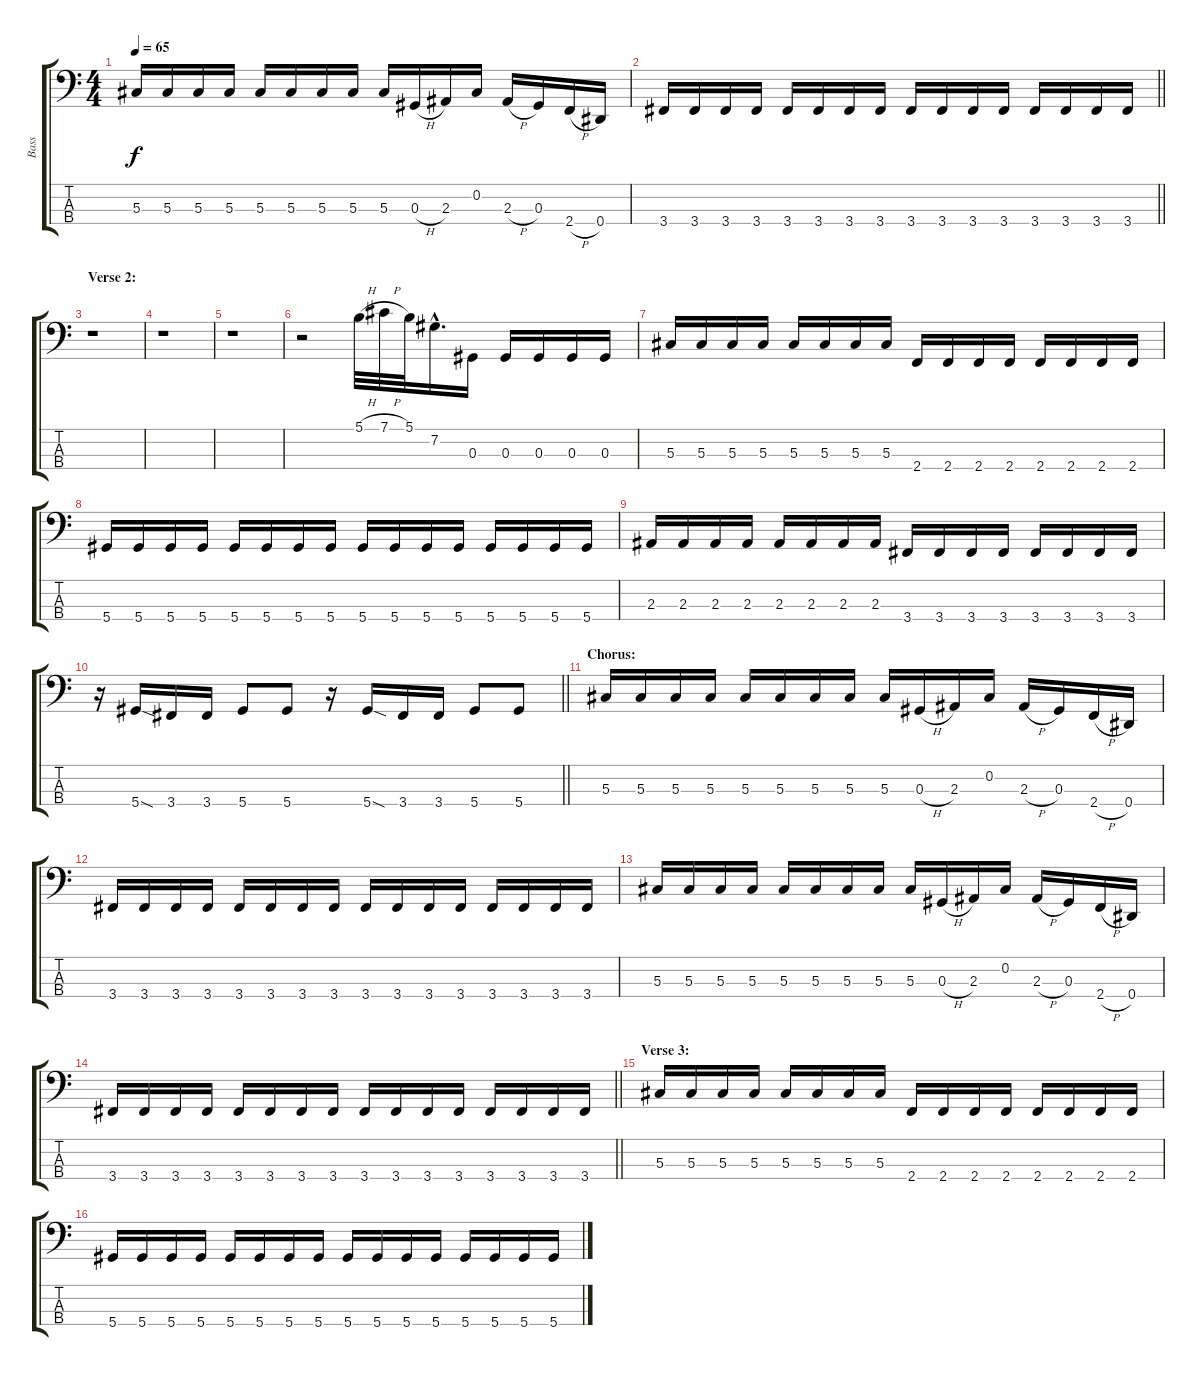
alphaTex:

\track ("Bass" "Bass") {instrument fretlessbass}
\staff {score tabs}
\tuning (Gb2 Db2 Ab1 Eb1) {hide}
\ts (4 4)
\tempo 65
\clef f4
\ks c
5.3.16{dy f} 5.3.16 5.3.16 5.3.16 5.3.16 5.3.16 5.3.16 5.3.16 5.3.16 0.3{h}.16 2.3.16 0.2.16 2.3{h}.16 0.3.16 2.4{h}.16 0.4.16 |
\barLineRight lightlight
3.4.16 3.4.16 3.4.16 3.4.16 3.4.16 3.4.16 3.4.16 3.4.16 3.4.16 3.4.16 3.4.16 3.4.16 3.4.16 3.4.16 3.4.16 3.4.16 |
\section ("" "Verse 2:")
r.1 |
r.1 |
r.1 |
r.2 5.1{h}.32 7.1{h}.32 5.1.32 7.2{hac}.16{d} 0.3.16 0.3.16 0.3.16 0.3.16 0.3.16 |
5.3.16 5.3.16 5.3.16 5.3.16 5.3.16 5.3.16 5.3.16 5.3.16 2.4.16 2.4.16 2.4.16 2.4.16 2.4.16 2.4.16 2.4.16 2.4.16 |
5.4.16 5.4.16 5.4.16 5.4.16 5.4.16 5.4.16 5.4.16 5.4.16 5.4.16 5.4.16 5.4.16 5.4.16 5.4.16 5.4.16 5.4.16 5.4.16 |
2.3.16 2.3.16 2.3.16 2.3.16 2.3.16 2.3.16 2.3.16 2.3.16 3.4.16 3.4.16 3.4.16 3.4.16 3.4.16 3.4.16 3.4.16 3.4.16 |
\barLineRight lightlight
r.16 5.4{sod}.16 3.4.16 3.4.16 5.4.8 5.4.8 r.16 5.4{sod}.16 3.4.16 3.4.16 5.4.8 5.4.8 |
\section ("" "Chorus:")
5.3.16 5.3.16 5.3.16 5.3.16 5.3.16 5.3.16 5.3.16 5.3.16 5.3.16 0.3{h}.16 2.3.16 0.2.16 2.3{h}.16 0.3.16 2.4{h}.16 0.4.16 |
3.4.16 3.4.16 3.4.16 3.4.16 3.4.16 3.4.16 3.4.16 3.4.16 3.4.16 3.4.16 3.4.16 3.4.16 3.4.16 3.4.16 3.4.16 3.4.16 |
5.3.16 5.3.16 5.3.16 5.3.16 5.3.16 5.3.16 5.3.16 5.3.16 5.3.16 0.3{h}.16 2.3.16 0.2.16 2.3{h}.16 0.3.16 2.4{h}.16 0.4.16 |
\barLineRight lightlight
3.4.16 3.4.16 3.4.16 3.4.16 3.4.16 3.4.16 3.4.16 3.4.16 3.4.16 3.4.16 3.4.16 3.4.16 3.4.16 3.4.16 3.4.16 3.4.16 |
\section ("" "Verse 3:")
5.3.16 5.3.16 5.3.16 5.3.16 5.3.16 5.3.16 5.3.16 5.3.16 2.4.16 2.4.16 2.4.16 2.4.16 2.4.16 2.4.16 2.4.16 2.4.16 |
5.4.16 5.4.16 5.4.16 5.4.16 5.4.16 5.4.16 5.4.16 5.4.16 5.4.16 5.4.16 5.4.16 5.4.16 5.4.16 5.4.16 5.4.16 5.4.16
